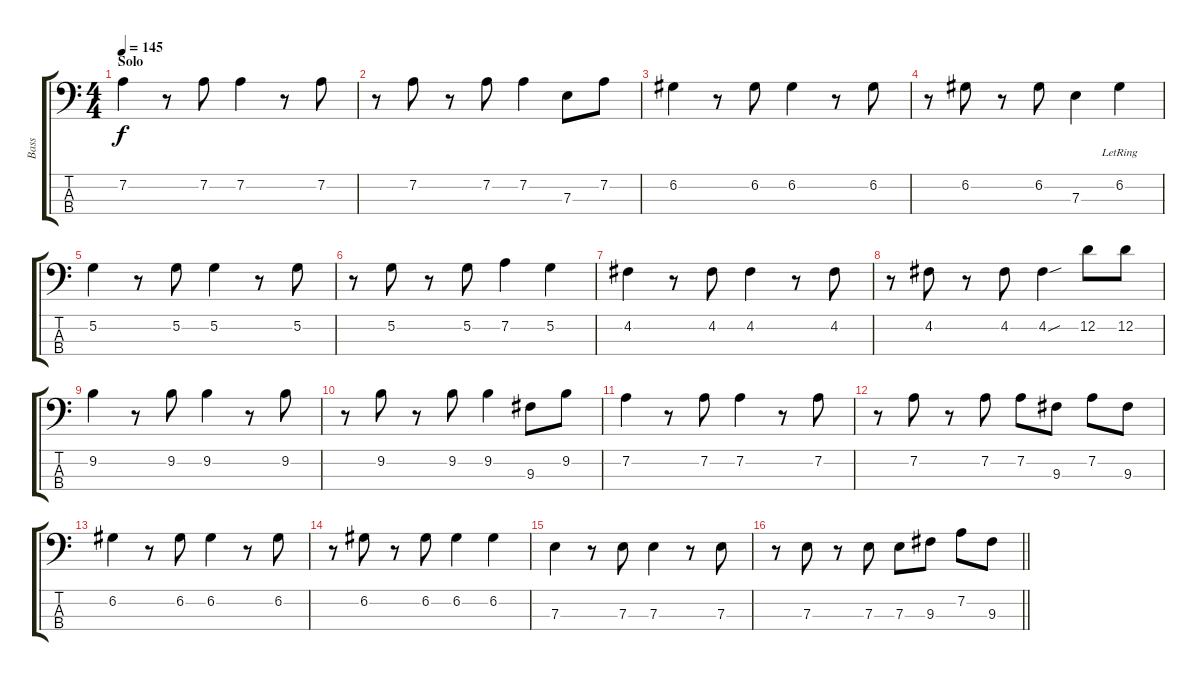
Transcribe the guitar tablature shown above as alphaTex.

\track ("Bass" "Bass") {instrument electricbassfinger}
\staff {score tabs}
\tuning (G2 D2 A1 E1) {hide}
\ts (4 4)
\section ("" "Solo")
\tempo 145
\clef f4
\ks c
7.2.4{dy f} r.8 7.2.8 7.2.4 r.8 7.2.8 |
r.8 7.2.8 r.8 7.2.8 7.2.4 7.3.8 7.2.8 |
6.2.4 r.8 6.2.8 6.2.4 r.8 6.2.8 |
r.8 6.2.8 r.8 6.2.8 7.3.4 6.2{lr}.4 |
5.2.4 r.8 5.2.8 5.2.4 r.8 5.2.8 |
r.8 5.2.8 r.8 5.2.8 7.2.4 5.2.4 |
4.2.4 r.8 4.2.8 4.2.4 r.8 4.2.8 |
r.8 4.2.8 r.8 4.2.8 4.2{sou}.4 12.2.8 12.2.8 |
9.2.4 r.8 9.2.8 9.2.4 r.8 9.2.8 |
r.8 9.2.8 r.8 9.2.8 9.2.4 9.3.8 9.2.8 |
7.2.4 r.8 7.2.8 7.2.4 r.8 7.2.8 |
r.8 7.2.8 r.8 7.2.8 7.2.8 9.3.8 7.2.8 9.3.8 |
6.2.4 r.8 6.2.8 6.2.4 r.8 6.2.8 |
r.8 6.2.8 r.8 6.2.8 6.2.4 6.2.4 |
7.3.4 r.8 7.3.8 7.3.4 r.8 7.3.8 |
\barLineRight lightlight
r.8 7.3.8 r.8 7.3.8 7.3.8 9.3.8 7.2.8 9.3.8
